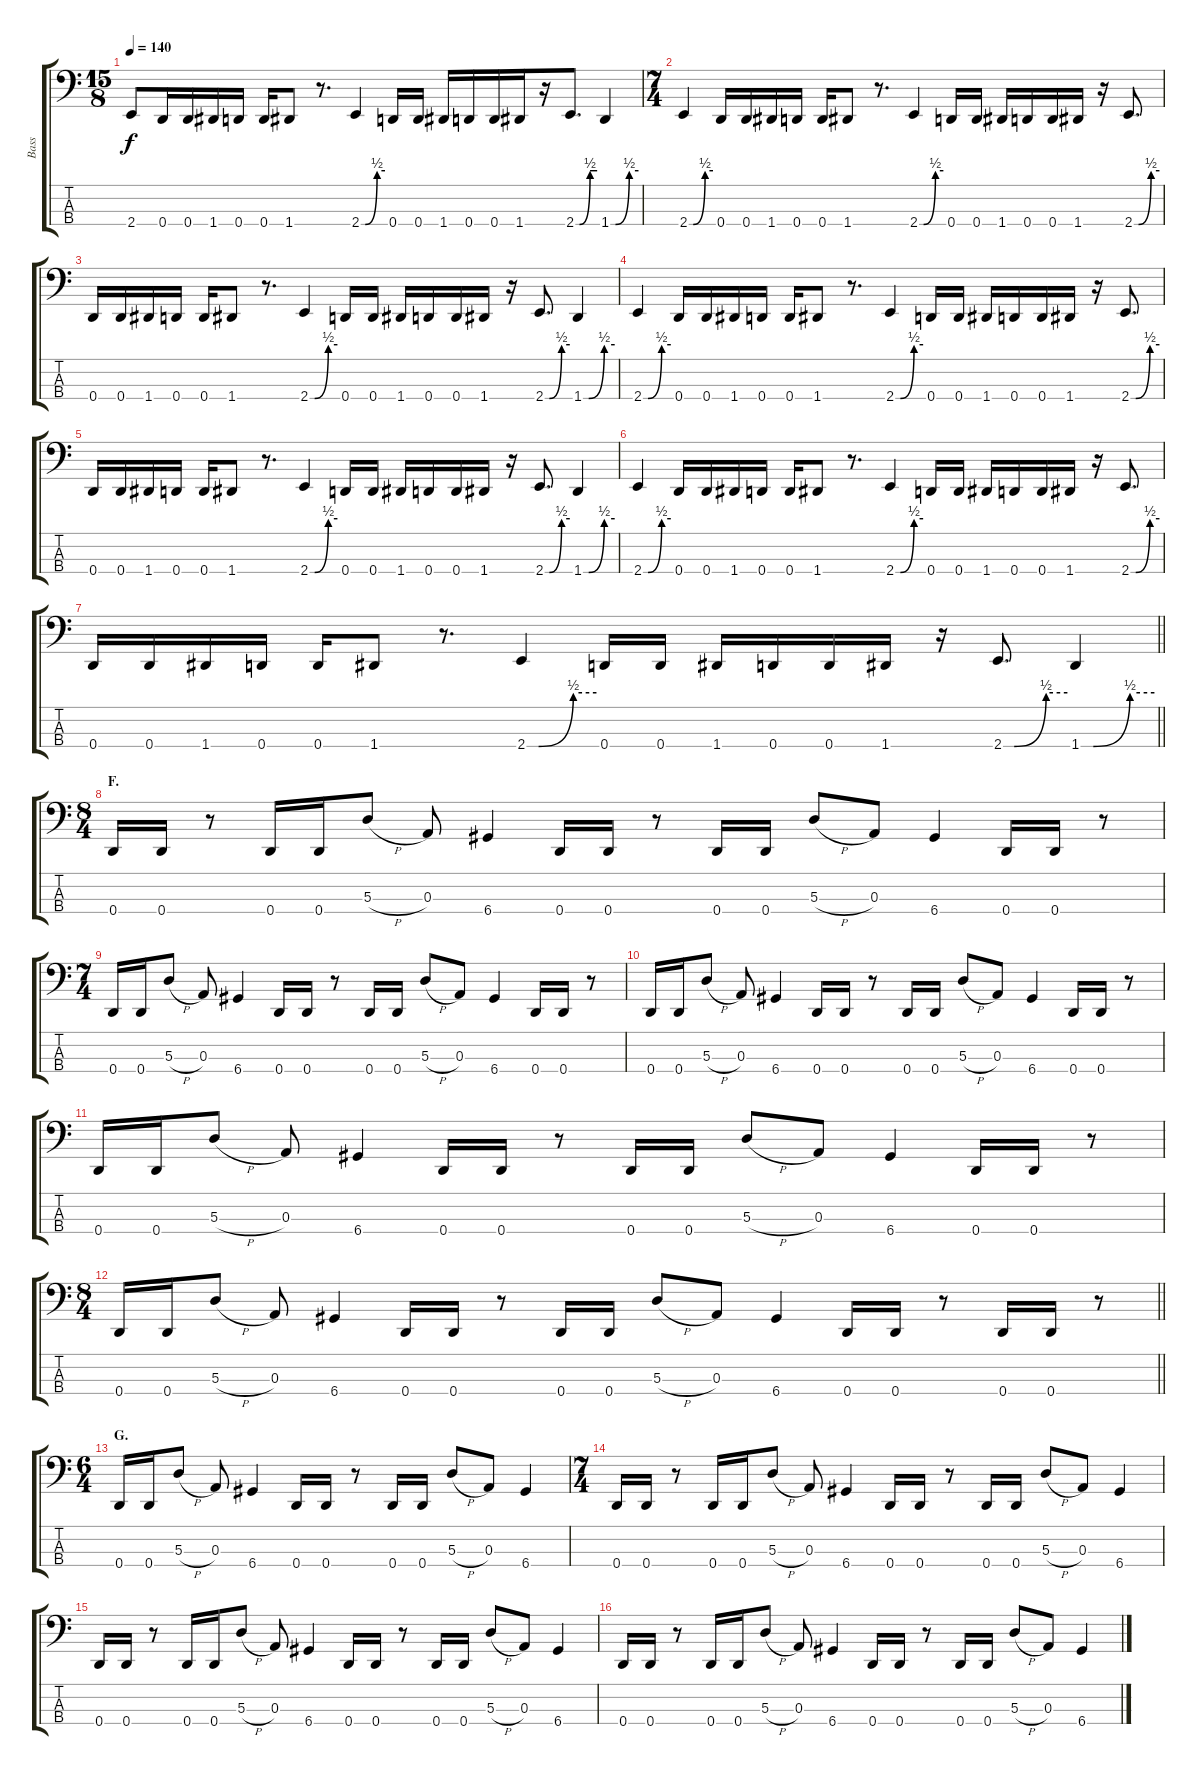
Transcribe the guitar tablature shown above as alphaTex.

\track ("Bass" "Bass") {instrument electricbasspick}
\staff {score tabs}
\tuning (G2 D2 A1 D1) {hide}
\ts (15 8)
\tempo 140
\clef f4
\ks c
2.4{t}.8{dy f} 0.4.16 0.4.16 1.4.16 0.4.16 0.4.16 1.4.8 r.8{d} 2.4{be (custom 0 0 10 0 40 2 60 2)}.4 0.4.16 0.4.16 1.4.16 0.4.16 0.4.16 1.4.16 r.16 2.4{be (custom 0 0 10 0 40 2 60 2)}.8{d} 1.4{be (custom 0 0 10 0 40 2 60 2)}.4 |
\ts (7 4)
2.4{be (custom 0 0 10 0 40 2 60 2)}.4 0.4.16 0.4.16 1.4.16 0.4.16 0.4.16 1.4.8 r.8{d} 2.4{be (custom 0 0 10 0 40 2 60 2)}.4 0.4.16 0.4.16 1.4.16 0.4.16 0.4.16 1.4.16 r.16 2.4{be (custom 0 0 10 0 40 2 60 2)}.8{d} |
0.4.16 0.4.16 1.4.16 0.4.16 0.4.16 1.4.8 r.8{d} 2.4{be (custom 0 0 10 0 40 2 60 2)}.4 0.4.16 0.4.16 1.4.16 0.4.16 0.4.16 1.4.16 r.16 2.4{be (custom 0 0 10 0 40 2 60 2)}.8{d} 1.4{be (custom 0 0 10 0 40 2 60 2)}.4 |
2.4{be (custom 0 0 10 0 40 2 60 2)}.4 0.4.16 0.4.16 1.4.16 0.4.16 0.4.16 1.4.8 r.8{d} 2.4{be (custom 0 0 10 0 40 2 60 2)}.4 0.4.16 0.4.16 1.4.16 0.4.16 0.4.16 1.4.16 r.16 2.4{be (custom 0 0 10 0 40 2 60 2)}.8{d} |
0.4.16 0.4.16 1.4.16 0.4.16 0.4.16 1.4.8 r.8{d} 2.4{be (custom 0 0 10 0 40 2 60 2)}.4 0.4.16 0.4.16 1.4.16 0.4.16 0.4.16 1.4.16 r.16 2.4{be (custom 0 0 10 0 40 2 60 2)}.8{d} 1.4{be (custom 0 0 10 0 40 2 60 2)}.4 |
2.4{be (custom 0 0 10 0 40 2 60 2)}.4 0.4.16 0.4.16 1.4.16 0.4.16 0.4.16 1.4.8 r.8{d} 2.4{be (custom 0 0 10 0 40 2 60 2)}.4 0.4.16 0.4.16 1.4.16 0.4.16 0.4.16 1.4.16 r.16 2.4{be (custom 0 0 10 0 40 2 60 2)}.8{d} |
\barLineRight lightlight
0.4.16 0.4.16 1.4.16 0.4.16 0.4.16 1.4.8 r.8{d} 2.4{be (custom 0 0 10 0 40 2 60 2)}.4 0.4.16 0.4.16 1.4.16 0.4.16 0.4.16 1.4.16 r.16 2.4{be (custom 0 0 10 0 40 2 60 2)}.8{d} 1.4{be (custom 0 0 10 0 40 2 60 2)}.4 |
\ts (8 4)
\section ("" "F.")
0.4.16 0.4.16 r.8 0.4.16 0.4.16 5.3{h}.8 0.3.8 6.4.4 0.4.16 0.4.16 r.8 0.4.16 0.4.16 5.3{h}.8 0.3.8 6.4.4 0.4.16 0.4.16 r.8 |
\ts (7 4)
0.4.16 0.4.16 5.3{h}.8 0.3.8 6.4.4 0.4.16 0.4.16 r.8 0.4.16 0.4.16 5.3{h}.8 0.3.8 6.4.4 0.4.16 0.4.16 r.8 |
0.4.16 0.4.16 5.3{h}.8 0.3.8 6.4.4 0.4.16 0.4.16 r.8 0.4.16 0.4.16 5.3{h}.8 0.3.8 6.4.4 0.4.16 0.4.16 r.8 |
0.4.16 0.4.16 5.3{h}.8 0.3.8 6.4.4 0.4.16 0.4.16 r.8 0.4.16 0.4.16 5.3{h}.8 0.3.8 6.4.4 0.4.16 0.4.16 r.8 |
\ts (8 4)
\barLineRight lightlight
0.4.16 0.4.16 5.3{h}.8 0.3.8 6.4.4 0.4.16 0.4.16 r.8 0.4.16 0.4.16 5.3{h}.8 0.3.8 6.4.4 0.4.16 0.4.16 r.8 0.4.16 0.4.16 r.8 |
\ts (6 4)
\section ("" "G.")
0.4.16 0.4.16 5.3{h}.8 0.3.8 6.4.4 0.4.16 0.4.16 r.8 0.4.16 0.4.16 5.3{h}.8 0.3.8 6.4.4 |
\ts (7 4)
0.4.16 0.4.16 r.8 0.4.16 0.4.16 5.3{h}.8 0.3.8 6.4.4 0.4.16 0.4.16 r.8 0.4.16 0.4.16 5.3{h}.8 0.3.8 6.4.4 |
0.4.16 0.4.16 r.8 0.4.16 0.4.16 5.3{h}.8 0.3.8 6.4.4 0.4.16 0.4.16 r.8 0.4.16 0.4.16 5.3{h}.8 0.3.8 6.4.4 |
0.4.16 0.4.16 r.8 0.4.16 0.4.16 5.3{h}.8 0.3.8 6.4.4 0.4.16 0.4.16 r.8 0.4.16 0.4.16 5.3{h}.8 0.3.8 6.4.4
